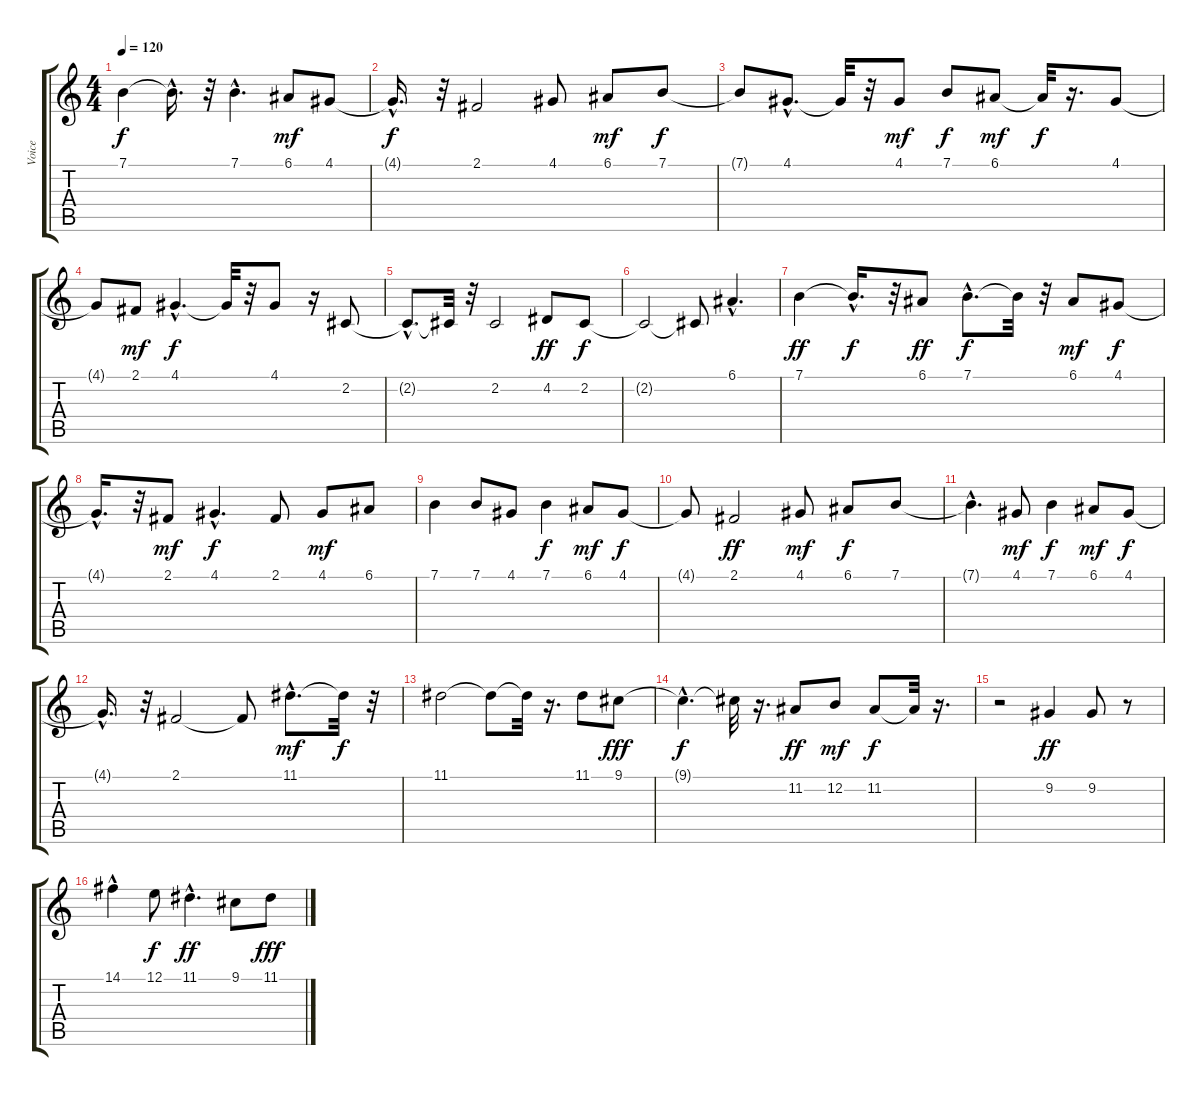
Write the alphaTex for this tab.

\track ("Voice" "Voice") {instrument lead3calliope}
\staff {score tabs}
\tuning (E4 B3 G3 D3 A2 E2) {hide}
\ts (4 4)
\tempo 120
\clef g2
\ks c
7.1{t}.4{dy f} 7.1{hac t}.16{d} r.32 7.1{hac}.4{d} 6.1.8{dy mf} 4.1.8 |
4.1{hac t}.16{d dy f} r.32 2.1.2 4.1.8 6.1.8{dy mf} 7.1.8{dy f} |
7.1{t}.8 4.1{hac}.8{d} 4.1{t}.32 r.32 4.1.8{dy mf} 7.1.8{dy f} 6.1.8{dy mf} 6.1{t}.32{dy f} r.16{d} 4.1.8 |
4.1{t}.8 2.1.8{dy mf} 4.1{hac}.4{d dy f} 4.1{t}.32 r.32 4.1.8 r.16 2.2.8 |
2.2{hac t}.8{d} 2.2{t}.32 r.32 2.2.2 4.2.8{dy ff} 2.2.8{dy f} |
2.2{t}.2 2.2{t}.8 6.1{hac}.4{d} |
7.1.4{dy ff} 7.1{hac t}.16{d dy f} r.32 6.1.8{dy ff} 7.1{hac}.8{d dy f} 7.1{t}.32 r.32 6.1.8{dy mf} 4.1.8{dy f} |
4.1{hac t}.16{d} r.32 2.1.8{dy mf} 4.1{hac}.4{d dy f} 2.1.8 4.1.8{dy mf} 6.1.8 |
7.1.4 7.1.8 4.1.8 7.1.4{dy f} 6.1.8{dy mf} 4.1.8{dy f} |
4.1{t}.8 2.1.2{dy ff} 4.1.8{dy mf} 6.1.8{dy f} 7.1.8 |
7.1{hac t}.4{d} 4.1.8{dy mf} 7.1.4{dy f} 6.1.8{dy mf} 4.1.8{dy f} |
4.1{hac t}.16{d} r.32 2.1.2 2.1{t}.8 11.1{hac}.8{d dy mf} 11.1{t}.32{dy f} r.32 |
11.1.2 11.1{t}.8 11.1{t}.32 r.16{d} 11.1.8 9.1.8{dy fff} |
9.1{hac t}.4{d dy f} 9.1{t}.32 r.16{d} 11.2.8{dy ff} 12.2.8{dy mf} 11.2.8{dy f} 11.2{t}.32 r.16{d} |
r.2 9.2.4{dy ff} 9.2.8 r.8 |
14.1{hac}.4 12.1.8{dy f} 11.1{hac}.4{d dy ff} 9.1.8 11.1.8{dy fff}
